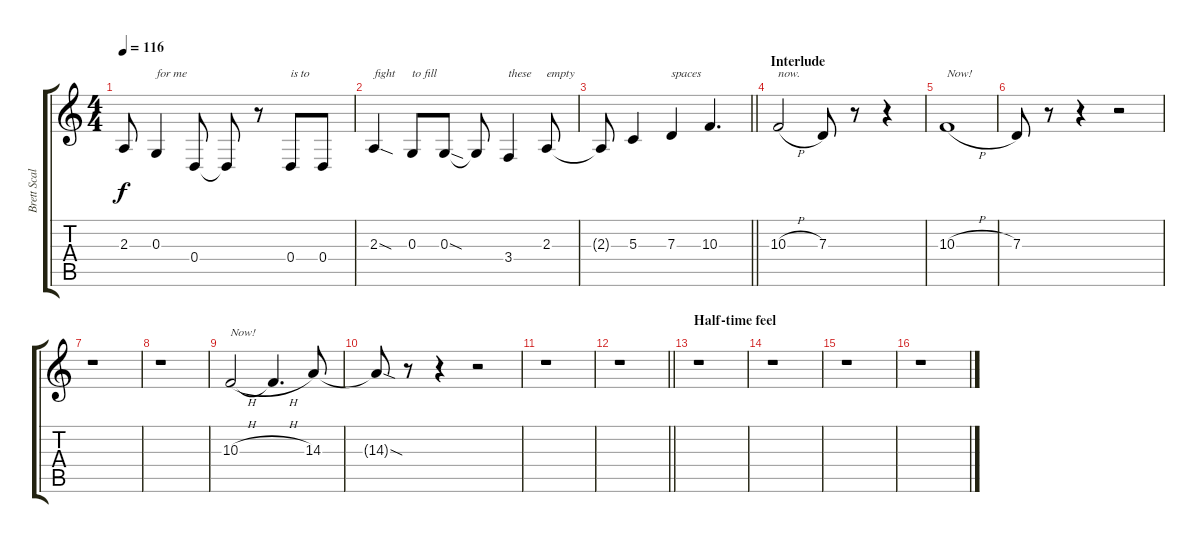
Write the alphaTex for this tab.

\track ("Brett Scallions (Lead Vocals)" "Brett Scal") {instrument violin}
\staff {score tabs}
\tuning (E4 B3 G3 D3 A2 D2) {hide}
\ts (4 4)
\tempo 116
\clef g2
\ks c
2.3{t}.8{dy f} 0.3.4{txt "for me"} 0.4.8 0.4{t}.8 r.8 0.4.8{txt "is to"} 0.4.8 |
2.3{sod}.4{txt "fight"} 0.3.8{txt "to fill"} 0.3{sod}.8 0.3{t}.8 3.4.4{txt "these"} 2.3.8{txt "empty"} |
\barLineRight lightlight
2.3{t}.8 5.3.4 7.3.4{txt "spaces"} 10.3.4{d} |
\section ("" "Interlude")
10.3{h}.2{txt "now." volume 10} 7.3.8 r.8 r.4 |
10.3{h}.1{txt "Now!"} |
7.3.8 r.8 r.4 r.2 |
r.1 |
r.1 |
10.3{h}.2{txt "Now!"} 10.3{h t}.4{d} 14.3.8 |
14.3{sod t}.8 r.8 r.4 r.2 |
r.1 |
\barLineRight lightlight
r.1 |
\section ("" "Half-time feel")
r.1 |
r.1 |
r.1 |
r.1
